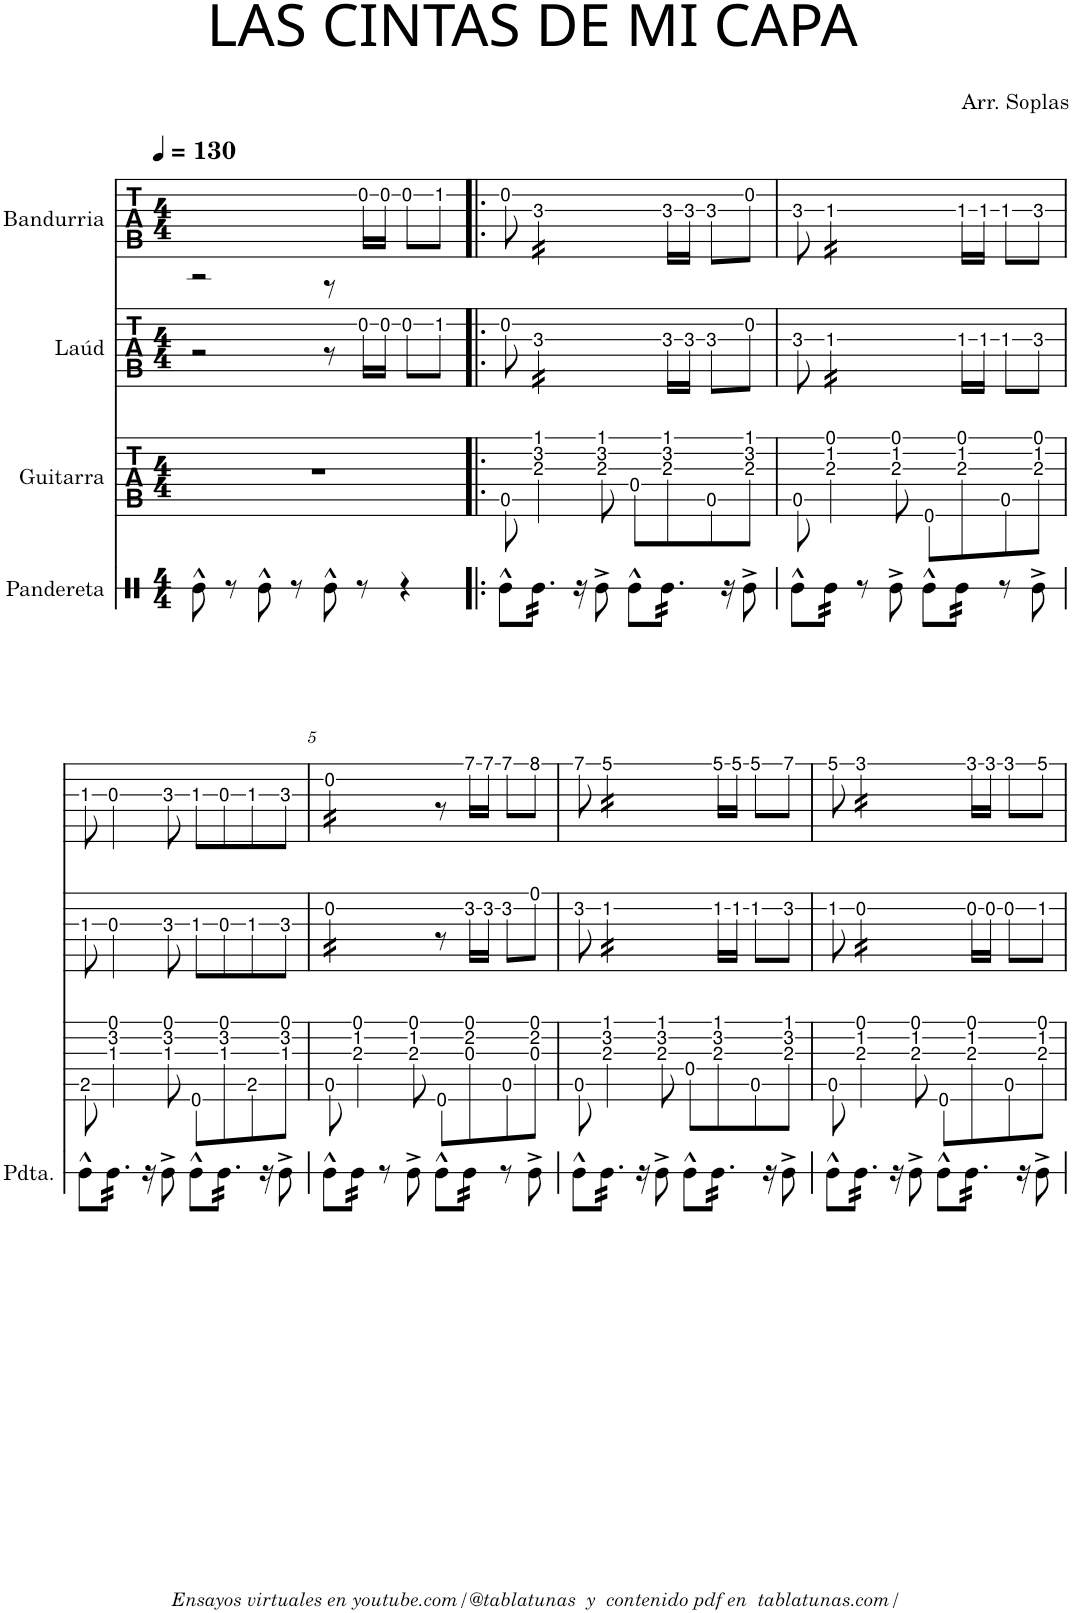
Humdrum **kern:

**kern	**kern	**kern	**kern
*part4	*part3	*part2	*part1
*staff4	*staff3	*staff2	*staff1
*I"Pandereta	*I"Guitarra	*I"Laúd	*I"Bandurria
*I'Pdta.	*	*	*
*stria1	*stria6	*stria6	*stria6
*clefX	*	*	*
*k[]	*k[]	*k[]	*k[]
*M4/4	*M4/4	*M4/4	*M4/4
*MM130	*MM130	*MM130	*MM130
=1	=1	=1	=1
8Re^^\	1r	2r	2r
8r	.	.	.
8Re^^\	.	.	.
8r	.	.	.
8Re^^\	.	8r	8r
8r	.	16e\LL	16ee\LL
.	.	16e\JJ	16ee\JJ
4r	.	8e\L	8ee\L
.	.	8f\J	8ff\J
=2!|:	=2!|:	=2!|:	=2!|:
8Re^^\L	8AA\	8e\	8ee\
*tremolo	*	*	*
32Re\LLL	4A\ 4d\ 4f\	2d\	2dd\
32Re\	.	.	.
32Re\	.	.	.
32Re\	.	.	.
32Re\	.	.	.
32Re\JJJ	.	.	.
*Xtremolo	*	*	*
16r	.	.	.
8Re^\	8A\ 8d\ 8f\	.	.
8Re^^\L	8D\L	.	.
*tremolo	*	*	*
32Re\LLL	8A\ 8d\ 8f\	16d\LL	16dd\LL
32Re\	.	.	.
32Re\	.	16d\JJ	16dd\JJ
32Re\	.	.	.
32Re\	8AA\	8d\L	8dd\L
32Re\JJJ	.	.	.
*Xtremolo	*	*	*
16r	.	.	.
8Re^\	8A\ 8d\ 8f\J	8e\J	8ee\J
=3	=3	=3	=3
8Re^^\L	8AA\	8d\	8dd\
*tremolo	*	*	*
32Re\	4A\ 4c\ 4e\	2c\	2cc\
32Re\	.	.	.
32Re\	.	.	.
32Re\JJJ	.	.	.
*Xtremolo	*	*	*
8r	.	.	.
8Re^\	8A\ 8c\ 8e\	.	.
8Re^^\L	8EE\L	.	.
*tremolo	*	*	*
32Re\	8A\ 8c\ 8e\	16c\LL	16cc\LL
32Re\	.	.	.
32Re\	.	16c\JJ	16cc\JJ
32Re\JJJ	.	.	.
*Xtremolo	*	*	*
8r	8AA\	8c\L	8cc\L
8Re^\	8A\ 8c\ 8e\J	8d\J	8dd\J
!!LO:LB:g=z
=4	=4	=4	=4
8Re^^\L	8BB\	8c\	8cc\
*tremolo	*	*	*
32Re\LLL	4G#X\ 4d\ 4e\	4B\	4b\
32Re\	.	.	.
32Re\	.	.	.
32Re\	.	.	.
32Re\	.	.	.
32Re\JJJ	.	.	.
*Xtremolo	*	*	*
16r	.	.	.
8Re^\	8G#\ 8d\ 8e\	8d\	8dd\
8Re^^\L	8EE\L	8c\L	8cc\L
*tremolo	*	*	*
32Re\LLL	8G#\ 8d\ 8e\	8B\	8b\
32Re\	.	.	.
32Re\	.	.	.
32Re\	.	.	.
32Re\	8BB\	8c\	8cc\
32Re\JJJ	.	.	.
*Xtremolo	*	*	*
16r	.	.	.
8Re^\	8G#\ 8d\ 8e\J	8d\J	8dd\J
=5	=5	=5	=5
8Re^^\L	8AA\	2e\	2ee\
*tremolo	*	*	*
32Re\	4A\ 4c\ 4e\	.	.
32Re\	.	.	.
32Re\	.	.	.
32Re\JJJ	.	.	.
*Xtremolo	*	*	*
8r	.	.	.
8Re^\	8A\ 8c\ 8e\	.	.
8Re^^\L	8EE\L	8r	8r
*tremolo	*	*	*
32Re\	8G\ 8c#X\ 8e\	16g\LL	16eee\LL
32Re\	.	.	.
32Re\	.	16g\JJ	16eee\JJ
32Re\JJJ	.	.	.
*Xtremolo	*	*	*
8r	8AA\	8g\L	8eee\L
8Re^\	8G\ 8c#\ 8e\J	8a\J	8fff\J
=6	=6	=6	=6
8Re^^\L	8AA\	8g\	8eee\
*tremolo	*	*	*
32Re\LLL	4A\ 4d\ 4f\	2f\	2ddd\
32Re\	.	.	.
32Re\	.	.	.
32Re\	.	.	.
32Re\	.	.	.
32Re\JJJ	.	.	.
*Xtremolo	*	*	*
16r	.	.	.
8Re^\	8A\ 8d\ 8f\	.	.
8Re^^\L	8D\L	.	.
*tremolo	*	*	*
32Re\LLL	8A\ 8d\ 8f\	16f\LL	16ddd\LL
32Re\	.	.	.
32Re\	.	16f\JJ	16ddd\JJ
32Re\	.	.	.
32Re\	8AA\	8f\L	8ddd\L
32Re\JJJ	.	.	.
*Xtremolo	*	*	*
16r	.	.	.
8Re^\	8A\ 8d\ 8f\J	8g\J	8eee\J
=7	=7	=7	=7
8Re^^\L	8AA\	8f\	8ddd\
*tremolo	*	*	*
32Re\LLL	4A\ 4c\ 4e\	2e\	2ccc\
32Re\	.	.	.
32Re\	.	.	.
32Re\	.	.	.
32Re\	.	.	.
32Re\JJJ	.	.	.
*Xtremolo	*	*	*
16r	.	.	.
8Re^\	8A\ 8c\ 8e\	.	.
8Re^^\L	8EE\L	.	.
*tremolo	*	*	*
32Re\LLL	8A\ 8c\ 8e\	16e\LL	16ccc\LL
32Re\	.	.	.
32Re\	.	16e\JJ	16ccc\JJ
32Re\	.	.	.
32Re\	8AA\	8e\L	8ccc\L
32Re\JJJ	.	.	.
*Xtremolo	*	*	*
16r	.	.	.
8Re^\	8A\ 8c\ 8e\J	8f\J	8ddd\J
=	=	=	=
*-	*-	*-	*-
